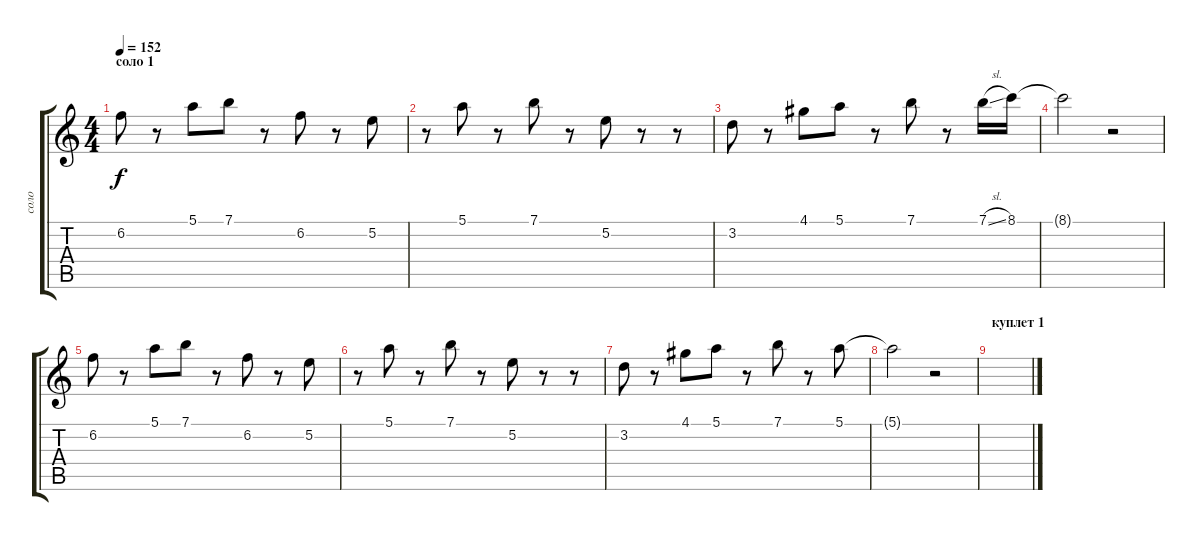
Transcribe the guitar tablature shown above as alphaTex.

\track ("соло" "соло") {instrument overdrivenguitar}
\staff {score tabs}
\tuning (E4 B3 G3 D3 A2 E2) {hide}
\ts (4 4)
\section ("" "соло 1")
\tempo 152
\clef g2
\ks c
6.2.8{dy f instrument overdrivenguitar} r.8 5.1.8 7.1.8 r.8 6.2.8 r.8 5.2.8 |
r.8 5.1.8 r.8 7.1.8 r.8 5.2.8 r.8 r.8 |
3.2.8 r.8 4.1.8 5.1.8 r.8 7.1.8 r.8 7.1{sl}.16 8.1.16 |
8.1{t}.2 r.2 |
6.2.8 r.8 5.1.8 7.1.8 r.8 6.2.8 r.8 5.2.8 |
r.8 5.1.8 r.8 7.1.8 r.8 5.2.8 r.8 r.8 |
3.2.8 r.8 4.1.8 5.1.8 r.8 7.1.8 r.8 5.1.8 |
5.1{t}.2 r.2 |
\section ("" "куплет 1")
